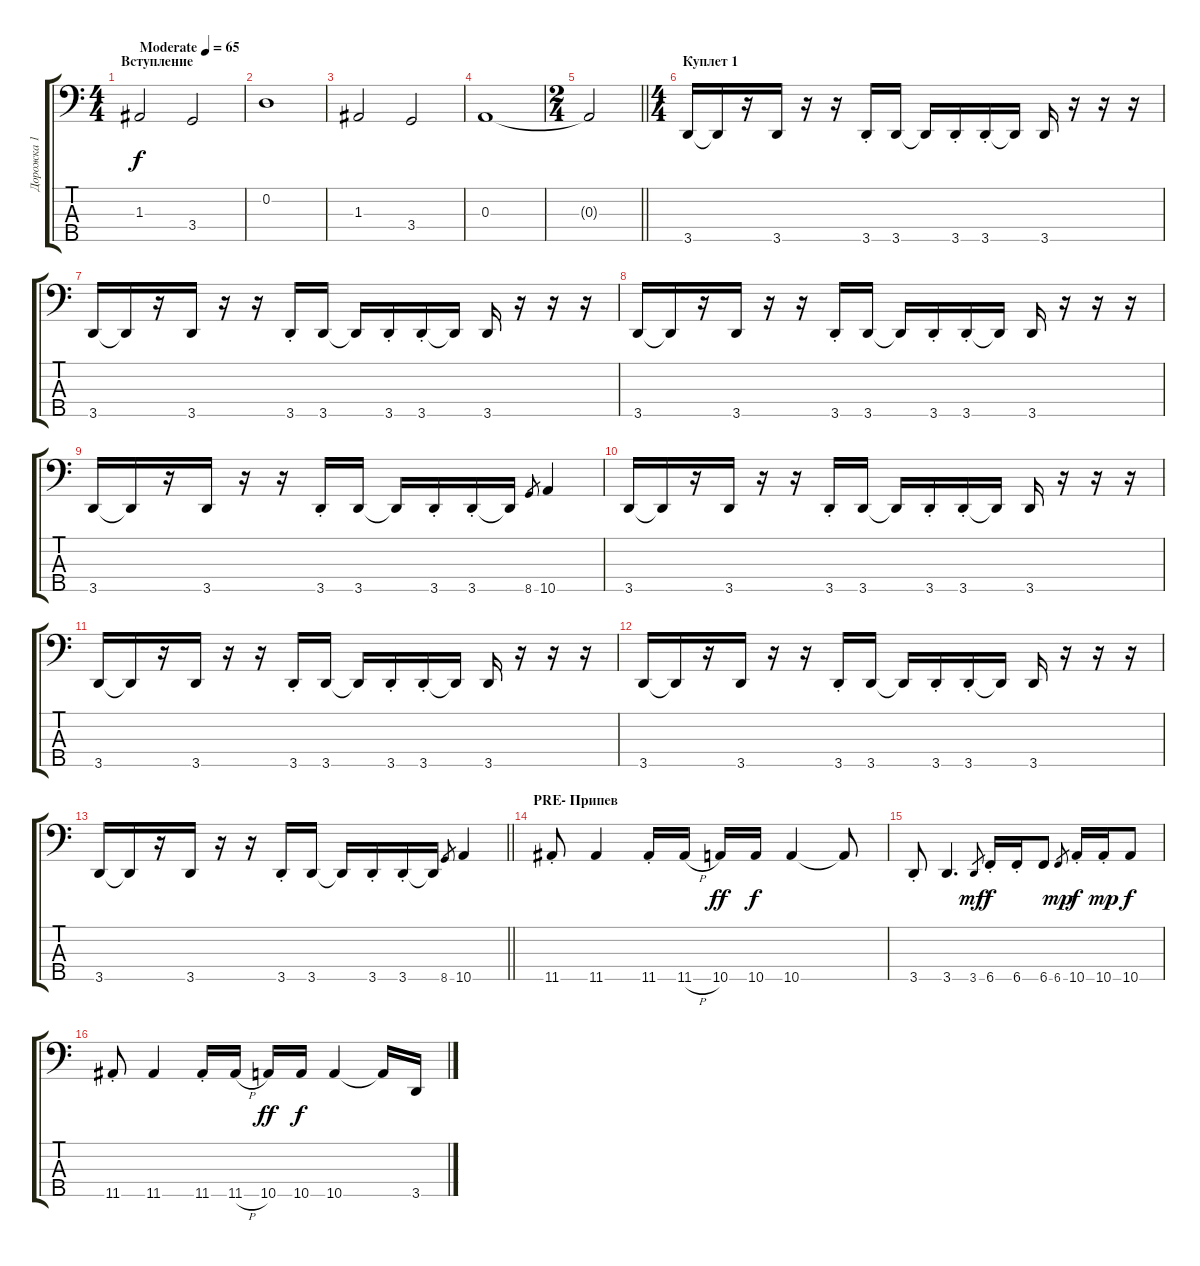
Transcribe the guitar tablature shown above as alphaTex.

\track ("Дорожка 1" "Дорожка 1") {instrument fretlessbass}
\staff {score tabs}
\tuning (G2 D2 A1 E1 B0) {hide}
\ts (4 4)
\section ("" "Вступление")
\tempo (65 "Moderate")
\clef f4
\ks c
1.3.2{dy f instrument fretlessbass} 3.4.2 |
0.2.1 |
1.3.2 3.4.2 |
0.3.1 |
\ts (2 4)
\barLineRight lightlight
0.3{t}.2 |
\ts (4 4)
\section ("" "Куплет 1")
3.5.16 3.5{t}.16 r.16 3.5.16 r.16 r.16 3.5{st}.16 3.5.16 3.5{t}.16 3.5{st}.16 3.5{st}.16 3.5{t}.16 3.5.16 r.16 r.16 r.16 |
3.5.16 3.5{t}.16 r.16 3.5.16 r.16 r.16 3.5{st}.16 3.5.16 3.5{t}.16 3.5{st}.16 3.5{st}.16 3.5{t}.16 3.5.16 r.16 r.16 r.16 |
3.5.16 3.5{t}.16 r.16 3.5.16 r.16 r.16 3.5{st}.16 3.5.16 3.5{t}.16 3.5{st}.16 3.5{st}.16 3.5{t}.16 3.5.16 r.16 r.16 r.16 |
3.5.16 3.5{t}.16 r.16 3.5.16 r.16 r.16 3.5{st}.16 3.5.16 3.5{t}.16 3.5{st}.16 3.5{st}.16 3.5{t}.16 8.5.8{gr} 10.5.4 |
3.5.16 3.5{t}.16 r.16 3.5.16 r.16 r.16 3.5{st}.16 3.5.16 3.5{t}.16 3.5{st}.16 3.5{st}.16 3.5{t}.16 3.5.16 r.16 r.16 r.16 |
3.5.16 3.5{t}.16 r.16 3.5.16 r.16 r.16 3.5{st}.16 3.5.16 3.5{t}.16 3.5{st}.16 3.5{st}.16 3.5{t}.16 3.5.16 r.16 r.16 r.16 |
3.5.16 3.5{t}.16 r.16 3.5.16 r.16 r.16 3.5{st}.16 3.5.16 3.5{t}.16 3.5{st}.16 3.5{st}.16 3.5{t}.16 3.5.16 r.16 r.16 r.16 |
\barLineRight lightlight
3.5.16 3.5{t}.16 r.16 3.5.16 r.16 r.16 3.5{st}.16 3.5.16 3.5{t}.16 3.5{st}.16 3.5{st}.16 3.5{t}.16 8.5.8{gr} 10.5.4 |
\section ("" "PRE- Припев")
11.5{st}.8 11.5.4 11.5{st}.16 11.5{h}.16 10.5.16{dy ff} 10.5.16{dy f} 10.5.4 10.5{t}.8 |
3.5{st}.8 3.5.4{d} 3.5.8{gr dy mf} 6.5{st}.16{dy f} 6.5{st}.16 6.5.8 6.5.8{gr dy mp} 10.5{st}.16{dy f} 10.5{st}.16{dy mp} 10.5.8{dy f} |
11.5{st}.8 11.5.4 11.5{st}.16 11.5{h}.16 10.5.16{dy ff} 10.5.16{dy f} 10.5.4 10.5{t}.16 3.5.16
